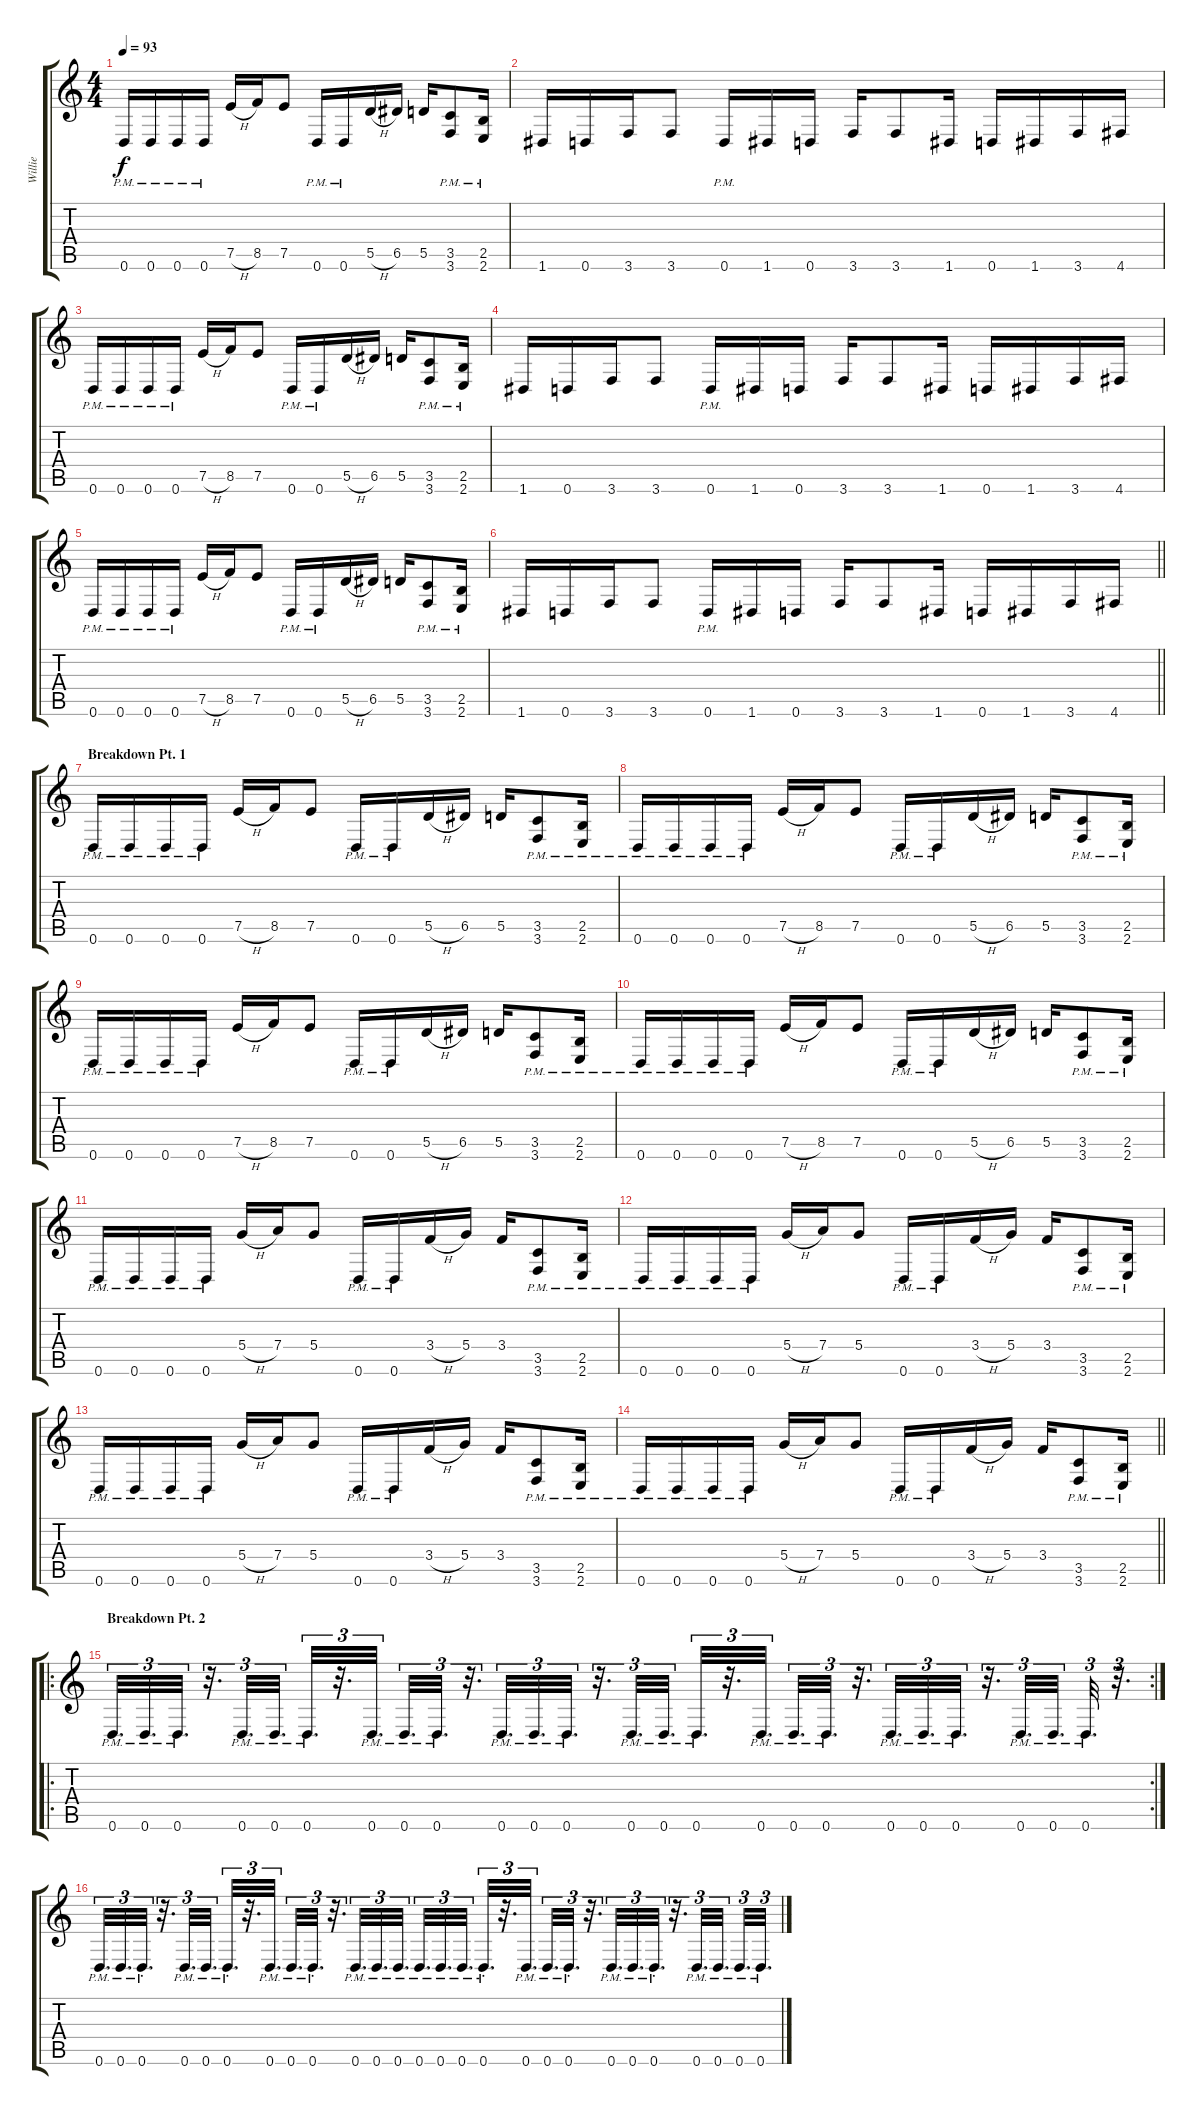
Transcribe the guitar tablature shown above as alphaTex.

\track ("Willie" "Willie") {instrument distortionguitar}
\staff {score tabs}
\tuning (E4 B3 G3 D3 A2 D2) {hide}
\ts (4 4)
\tempo 93
\clef g2
\ks c
0.6{pm}.16{dy f} 0.6{pm}.16 0.6{pm}.16 0.6{pm}.16 7.5{h}.16 8.5.16 7.5.8 0.6{pm}.16 0.6{pm}.16 5.5{h}.16 6.5.16 5.5.16 (3.5 3.6{pm}).8 (2.5 2.6{pm}).16 |
1.6.16 0.6.16 3.6.16 3.6.8 0.6{pm}.16 1.6.16 0.6.16 3.6.16 3.6.8 1.6.16 0.6.16 1.6.16 3.6.16 4.6.16 |
0.6{pm}.16 0.6{pm}.16 0.6{pm}.16 0.6{pm}.16 7.5{h}.16 8.5.16 7.5.8 0.6{pm}.16 0.6{pm}.16 5.5{h}.16 6.5.16 5.5.16 (3.5 3.6{pm}).8 (2.5 2.6{pm}).16 |
1.6.16 0.6.16 3.6.16 3.6.8 0.6{pm}.16 1.6.16 0.6.16 3.6.16 3.6.8 1.6.16 0.6.16 1.6.16 3.6.16 4.6.16 |
0.6{pm}.16 0.6{pm}.16 0.6{pm}.16 0.6{pm}.16 7.5{h}.16 8.5.16 7.5.8 0.6{pm}.16 0.6{pm}.16 5.5{h}.16 6.5.16 5.5.16 (3.5 3.6{pm}).8 (2.5 2.6{pm}).16 |
\barLineRight lightlight
1.6.16 0.6.16 3.6.16 3.6.8 0.6{pm}.16 1.6.16 0.6.16 3.6.16 3.6.8 1.6.16 0.6.16 1.6.16 3.6.16 4.6.16 |
\section ("" "Breakdown Pt. 1")
0.6{pm}.16 0.6{pm}.16 0.6{pm}.16 0.6{pm}.16 7.5{h}.16 8.5.16 7.5.8 0.6{pm}.16 0.6{pm}.16 5.5{h}.16 6.5.16 5.5.16 (3.5 3.6{pm}).8 (2.5 2.6{pm}).16 |
0.6{pm}.16 0.6{pm}.16 0.6{pm}.16 0.6{pm}.16 7.5{h}.16 8.5.16 7.5.8 0.6{pm}.16 0.6{pm}.16 5.5{h}.16 6.5.16 5.5.16 (3.5 3.6{pm}).8 (2.5 2.6{pm}).16 |
0.6{pm}.16 0.6{pm}.16 0.6{pm}.16 0.6{pm}.16 7.5{h}.16 8.5.16 7.5.8 0.6{pm}.16 0.6{pm}.16 5.5{h}.16 6.5.16 5.5.16 (3.5 3.6{pm}).8 (2.5 2.6{pm}).16 |
0.6{pm}.16 0.6{pm}.16 0.6{pm}.16 0.6{pm}.16 7.5{h}.16 8.5.16 7.5.8 0.6{pm}.16 0.6{pm}.16 5.5{h}.16 6.5.16 5.5.16 (3.5 3.6{pm}).8 (2.5 2.6{pm}).16 |
0.6{pm}.16 0.6{pm}.16 0.6{pm}.16 0.6{pm}.16 5.4{h}.16 7.4.16 5.4.8 0.6{pm}.16 0.6{pm}.16 3.4{h}.16 5.4.16 3.4.16 (3.5 3.6{pm}).8 (2.5 2.6{pm}).16 |
0.6{pm}.16 0.6{pm}.16 0.6{pm}.16 0.6{pm}.16 5.4{h}.16 7.4.16 5.4.8 0.6{pm}.16 0.6{pm}.16 3.4{h}.16 5.4.16 3.4.16 (3.5 3.6{pm}).8 (2.5 2.6{pm}).16 |
0.6{pm}.16 0.6{pm}.16 0.6{pm}.16 0.6{pm}.16 5.4{h}.16 7.4.16 5.4.8 0.6{pm}.16 0.6{pm}.16 3.4{h}.16 5.4.16 3.4.16 (3.5 3.6{pm}).8 (2.5 2.6{pm}).16 |
\barLineRight lightlight
0.6{pm}.16 0.6{pm}.16 0.6{pm}.16 0.6{pm}.16 5.4{h}.16 7.4.16 5.4.8 0.6{pm}.16 0.6{pm}.16 3.4{h}.16 5.4.16 3.4.16 (3.5 3.6{pm}).8 (2.5 2.6{pm}).16 |
\ro
\rc 2
\section ("" "Breakdown Pt. 2")
0.6{pm}.32{d tu (3 2)} 0.6{pm}.32{d tu (3 2)} 0.6{pm}.32{d tu (3 2)} r.32{d tu (3 2)} 0.6{pm}.32{d tu (3 2)} 0.6{pm}.32{d tu (3 2)} 0.6{pm}.32{d tu (3 2)} r.32{d tu (3 2)} 0.6{pm}.32{d tu (3 2)} 0.6{pm}.32{d tu (3 2)} 0.6{pm}.32{d tu (3 2)} r.32{d tu (3 2)} 0.6{pm}.32{d tu (3 2)} 0.6{pm}.32{d tu (3 2)} 0.6{pm}.32{d tu (3 2)} r.32{d tu (3 2)} 0.6{pm}.32{d tu (3 2)} 0.6{pm}.32{d tu (3 2)} 0.6{pm}.32{d tu (3 2)} r.32{d tu (3 2)} 0.6{pm}.32{d tu (3 2)} 0.6{pm}.32{d tu (3 2)} 0.6{pm}.32{d tu (3 2)} r.32{d tu (3 2)} 0.6{pm}.32{d tu (3 2)} 0.6{pm}.32{d tu (3 2)} 0.6{pm}.32{d tu (3 2)} r.32{d tu (3 2)} 0.6{pm}.32{d tu (3 2)} 0.6{pm}.32{d tu (3 2)} 0.6{pm}.32{d tu (3 2)} r.32{d tu (3 2)} |
0.6{pm}.32{d tu (3 2)} 0.6{pm}.32{d tu (3 2)} 0.6{pm st}.32{d tu (3 2)} r.32{d tu (3 2)} 0.6{pm}.32{d tu (3 2)} 0.6{pm}.32{d tu (3 2)} 0.6{pm st}.32{d tu (3 2)} r.32{d tu (3 2)} 0.6{pm}.32{d tu (3 2)} 0.6{pm}.32{d tu (3 2)} 0.6{pm st}.32{d tu (3 2)} r.32{d tu (3 2)} 0.6{pm}.32{d tu (3 2)} 0.6{pm}.32{d tu (3 2)} 0.6{pm}.32{d tu (3 2)} 0.6{pm}.32{d tu (3 2)} 0.6{pm}.32{d tu (3 2)} 0.6{pm}.32{d tu (3 2)} 0.6{pm st}.32{d tu (3 2)} r.32{d tu (3 2)} 0.6{pm}.32{d tu (3 2)} 0.6{pm}.32{d tu (3 2)} 0.6{pm st}.32{d tu (3 2)} r.32{d tu (3 2)} 0.6{pm}.32{d tu (3 2)} 0.6{pm}.32{d tu (3 2)} 0.6{pm st}.32{d tu (3 2)} r.32{d tu (3 2)} 0.6{pm}.32{d tu (3 2)} 0.6{pm}.32{d tu (3 2)} 0.6{pm}.32{d tu (3 2)} 0.6{pm}.32{d tu (3 2)}
